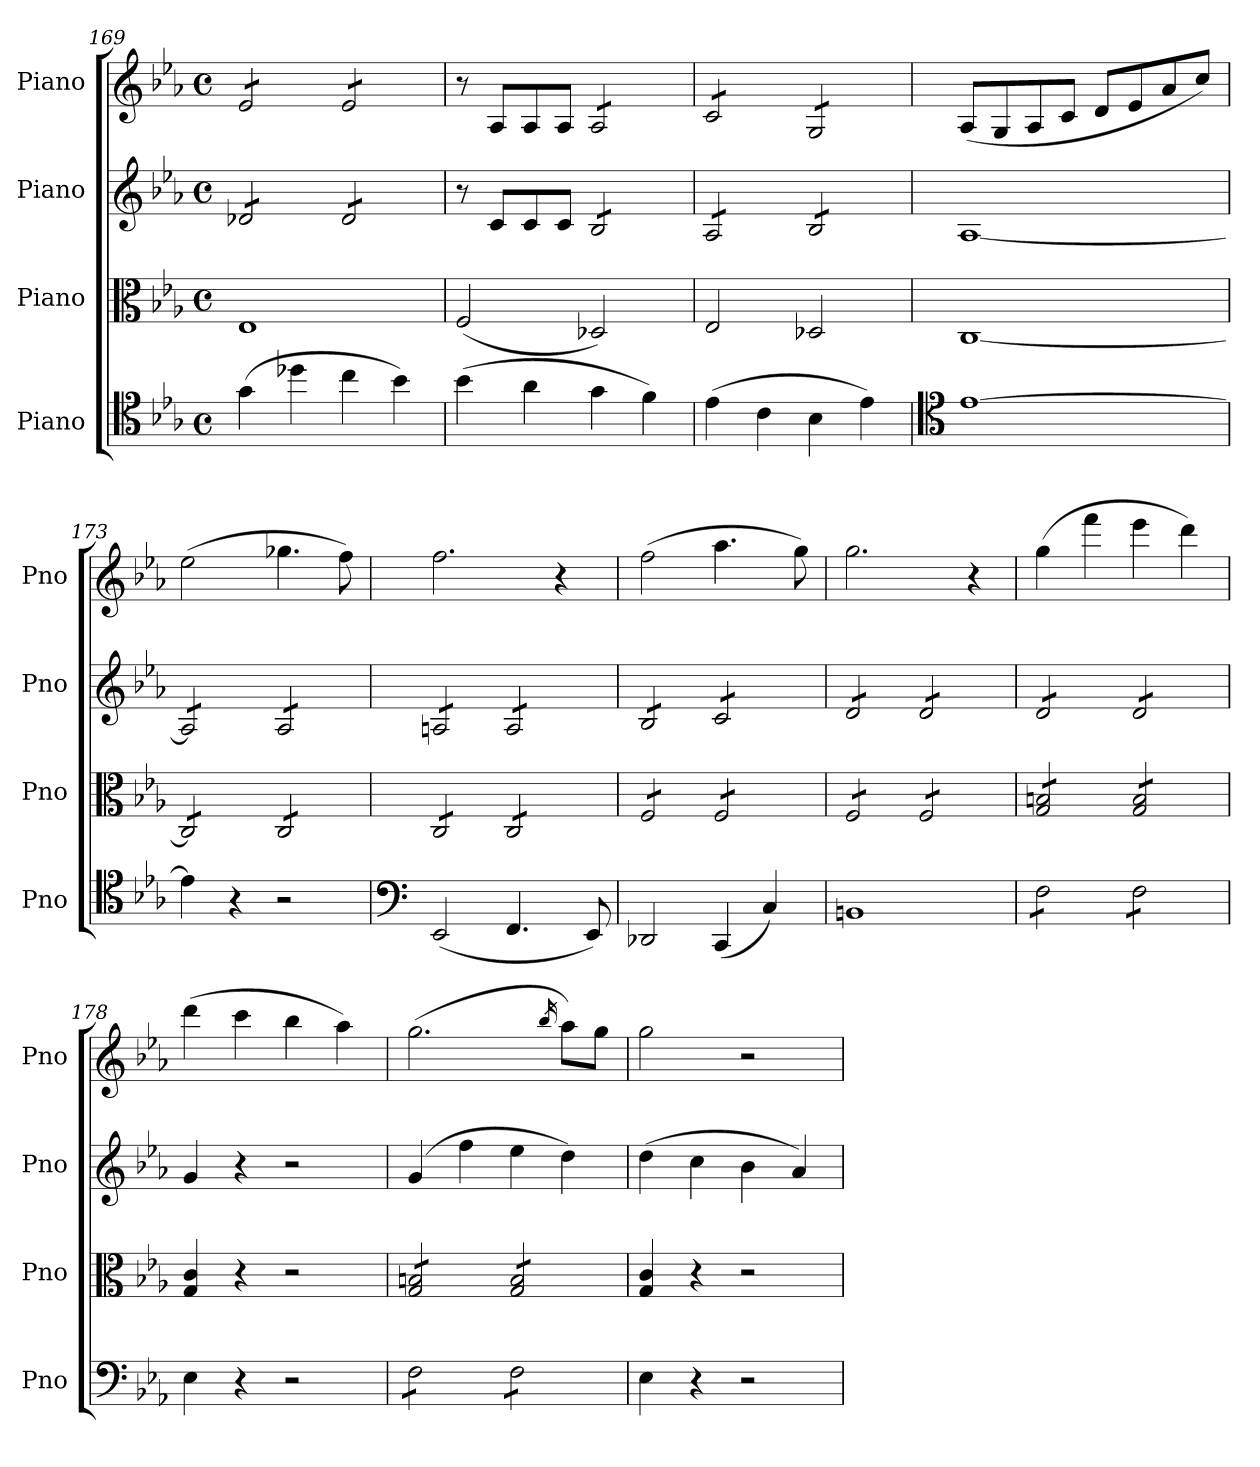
**kern	**kern	**kern	**kern
*part4	*part3	*part2	*part1
*staff4	*staff3	*staff2	*staff1
*I"Piano	*I"Piano	*I"Piano	*I"Piano
*I'Pno	*I'Pno	*I'Pno	*I'Pno
*clefC4	*clefC3	*clefG2	*clefG2
*k[b-e-a-]	*k[b-e-a-]	*k[b-e-a-]	*k[b-e-a-]
*M4/4	*M4/4	*M4/4	*M4/4
*met(c)	*met(c)	*met(c)	*met(c)
=169	=169	=169	=169
*	*	*tremolo	*
*	*	*	*tremolo
(4g\	1E-	8d-X/L	8e-/L
.	.	8d-X/	8e-/
4dd-X\	.	8d-X/	8e-/
.	.	8d-X/J	8e-/J
4cc\	.	8d-/L	8e-/L
.	.	8d-/	8e-/
4b-\)	.	8d-/	8e-/
.	.	8d-/J	8e-/J
*	*	*	*Xtremolo
*	*	*Xtremolo	*
=170	=170	=170	=170
(4b-\	(2F/	8r	8r
.	.	8c/L	8A-/L
4a-\	.	8c/	8A-/
.	.	8c/J	8A-/J
*	*	*tremolo	*
*	*	*	*tremolo
4g\	2D-X/)	8B-/L	8A-/L
.	.	8B-/	8A-/
4f\)	.	8B-/	8A-/
.	.	8B-/J	8A-/J
=171	=171	=171	=171
(4e-\	2E-/	8A-/L	8c/L
.	.	8A-/	8c/
4c\	.	8A-/	8c/
.	.	8A-/J	8c/J
4B-\	2D-X/	8B-/L	8G/L
.	.	8B-/	8G/
4e-\)	.	8B-/	8G/
.	.	8B-/J	8G/J
*	*	*	*Xtremolo
*	*	*Xtremolo	*
!!LO:PB:g=z
=172	=172	=172	=172
*clefC4	*	*	*
[1e-	[1C	[1A-	(8A-/L
.	.	.	8G/
.	.	.	8A-/
.	.	.	8c/J
.	.	.	8d/L
.	.	.	8e-/
.	.	.	8a-/
.	.	.	8cc/J)
=173	=173	=173	=173
*	*tremolo	*	*
*	*	*tremolo	*
4e-\]	8C/]L	8A-/]L	(2ee-\
.	8C/	8A-/	.
4r	8C/	8A-/	.
.	8C/J	8A-/J	.
2r	8C/L	8A-/L	4.gg-X\
.	8C/	8A-/	.
.	8C/	8A-/	.
.	8C/J	8A-/J	8ff\)
=174	=174	=174	=174
*clefF4	*	*	*
(2EE-/	8C/L	8An/L	2.ff\
.	8C/	8An/	.
.	8C/	8An/	.
.	8C/J	8An/J	.
4.FF/	8C/L	8A/L	.
.	8C/	8A/	.
.	8C/	8A/	4r
8EE-/)	8C/J	8A/J	.
=175	=175	=175	=175
2DD-X/	8F/L	8B-/L	(2ff\
.	8F/	8B-/	.
.	8F/	8B-/	.
.	8F/J	8B-/J	.
(4CC/	8F/L	8c/L	4.aa-\
.	8F/	8c/	.
4C/)	8F/	8c/	.
.	8F/J	8c/J	8gg\)
=176	=176	=176	=176
1BBn	8F/L	8d/L	2.gg\
.	8F/	8d/	.
.	8F/	8d/	.
.	8F/J	8d/J	.
.	8F/L	8d/L	.
.	8F/	8d/	.
.	8F/	8d/	4r
.	8F/J	8d/J	.
=177	=177	=177	=177
*tremolo	*	*	*
8F\L	8G/ 8Bn/L	8d/L	(4gg\
8F\	8G/ 8Bn/	8d/	.
8F\	8G/ 8Bn/	8d/	4fff\
8F\J	8G/ 8Bn/J	8d/J	.
8F\L	8G/ 8B/L	8d/L	4eee-\
8F\	8G/ 8B/	8d/	.
8F\	8G/ 8B/	8d/	4ddd\)
8F\J	8G/ 8B/J	8d/J	.
*	*	*Xtremolo	*
*	*Xtremolo	*	*
*Xtremolo	*	*	*
=178	=178	=178	=178
4E-\	4G/ 4c/	4g/	(4ddd\
4r	4r	4r	4ccc\
2r	2r	2r	4bb-\
.	.	.	4aa-\)
=179	=179	=179	=179
*tremolo	*	*	*
*	*tremolo	*	*
8F\L	8G/ 8Bn/L	(4g/	(2.gg\
8F\	8G/ 8Bn/	.	.
8F\	8G/ 8Bn/	4ff\	.
8F\J	8G/ 8Bn/J	.	.
8F\L	8G/ 8B/L	4ee-\	.
8F\	8G/ 8B/	.	.
.	.	.	16qbb-/
8F\	8G/ 8B/	4dd\)	8aa-\L)
8F\J	8G/ 8B/J	.	8gg\J
*	*Xtremolo	*	*
*Xtremolo	*	*	*
=180	=180	=180	=180
4E-\	4G/ 4c/	(4dd\	2gg\
4r	4r	4cc\	.
2r	2r	4b-\	2r
.	.	4a-/)	.
=	=	=	=
*-	*-	*-	*-
